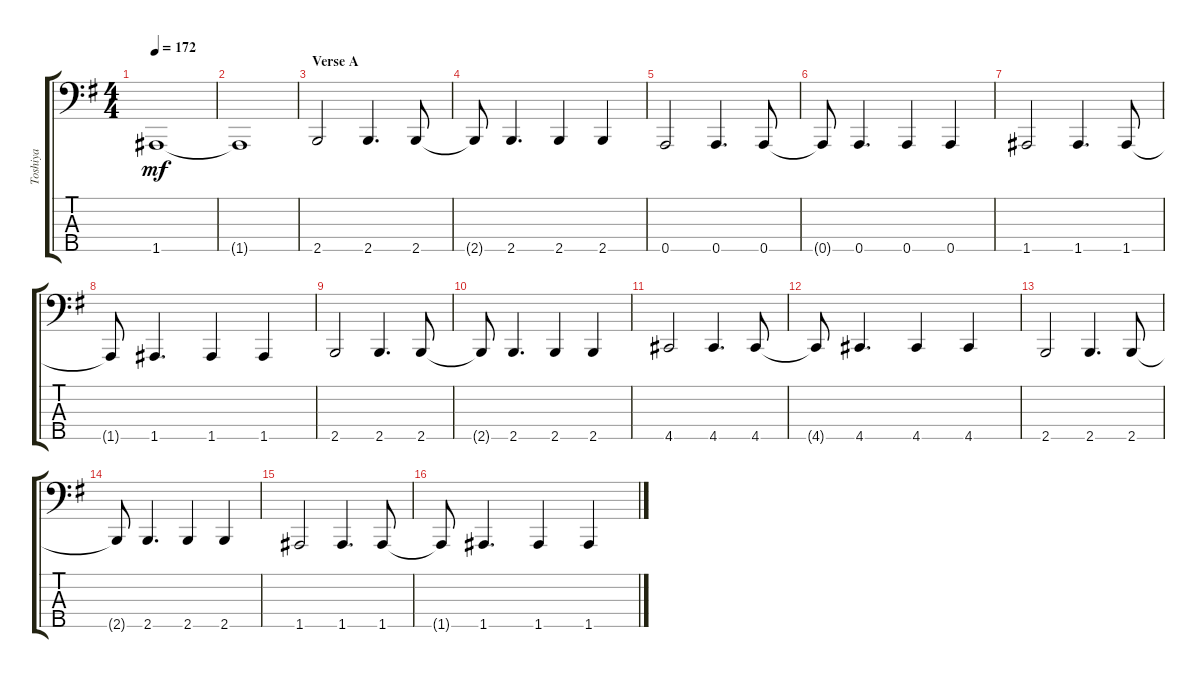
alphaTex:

\track ("Toshiya" "Toshiya") {instrument electricbassfinger}
\staff {score tabs}
\tuning (G2 D2 A1 D1 A0) {hide}
\ts (4 4)
\tempo 172
\clef f4
\ks eminor
1.5.1{dy mf} |
1.5{t}.1 |
\section ("" "Verse A")
2.5.2 2.5.4{d} 2.5.8 |
2.5{t}.8 2.5.4{d} 2.5.4 2.5.4 |
0.5.2 0.5.4{d} 0.5.8 |
0.5{t}.8 0.5.4{d} 0.5.4 0.5.4 |
1.5.2 1.5.4{d} 1.5.8 |
1.5{t}.8 1.5.4{d} 1.5.4 1.5.4 |
2.5.2 2.5.4{d} 2.5.8 |
2.5{t}.8 2.5.4{d} 2.5.4 2.5.4 |
4.5.2 4.5.4{d} 4.5.8 |
4.5{t}.8 4.5.4{d} 4.5.4 4.5.4 |
2.5.2 2.5.4{d} 2.5.8 |
2.5{t}.8 2.5.4{d} 2.5.4 2.5.4 |
1.5.2 1.5.4{d} 1.5.8 |
1.5{t}.8 1.5.4{d} 1.5.4 1.5.4
